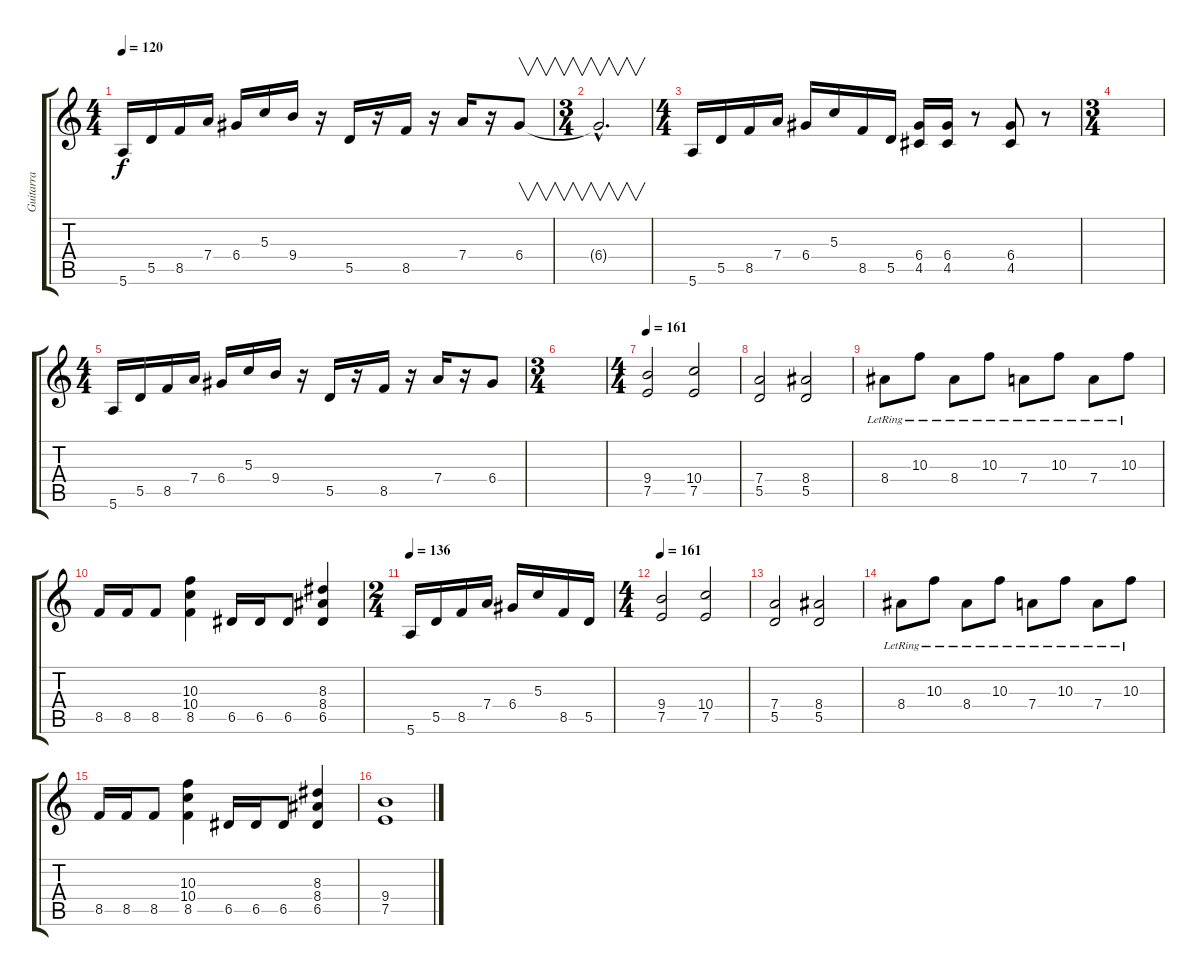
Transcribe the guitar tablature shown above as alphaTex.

\track ("Guitarra" "Guitarra") {instrument overdrivenguitar}
\staff {score tabs}
\tuning (E4 B3 G3 D3 A2 E2) {hide}
\ts (4 4)
\tempo 120
\clef g2
\ks c
5.6.16{dy f} 5.5.16 8.5.16 7.4.16 6.4.16 5.3.16 9.4.16 r.16 5.5.16 r.16 8.5.16 r.16 7.4.16 r.16 6.4.8{v} |
\ts (3 4)
6.4{hac t}.2{v d} |
\ts (4 4)
5.6.16 5.5.16 8.5.16 7.4.16 6.4.16 5.3.16 8.5.16 5.5.16 (6.4 4.5).16 (6.4 4.5).16 r.8 (6.4 4.5).8 r.8 |
\ts (3 4)
|
\ts (4 4)
5.6.16 5.5.16 8.5.16 7.4.16 6.4.16 5.3.16 9.4.16 r.16 5.5.16 r.16 8.5.16 r.16 7.4.16 r.16 6.4.8 |
\ts (3 4)
|
\ts (4 4)
\tempo 161
(9.4 7.5).2 (10.4 7.5).2 |
(7.4 5.5).2 (8.4 5.5).2 |
8.4{lr}.8 10.3{lr}.8 8.4{lr}.8 10.3{lr}.8 7.4{lr}.8 10.3{lr}.8 7.4{lr}.8 10.3{lr}.8 |
8.5.16 8.5.16 8.5.8 (10.3 10.4 8.5).4 6.5.16 6.5.16 6.5.8 (8.3 8.4 6.5).4 |
\ts (2 4)
\tempo 136
5.6.16 5.5.16 8.5.16 7.4.16 6.4.16 5.3.16 8.5.16 5.5.16 |
\ts (4 4)
\tempo 161
(9.4 7.5).2 (10.4 7.5).2 |
(7.4 5.5).2 (8.4 5.5).2 |
8.4{lr}.8 10.3{lr}.8 8.4{lr}.8 10.3{lr}.8 7.4{lr}.8 10.3{lr}.8 7.4{lr}.8 10.3{lr}.8 |
8.5.16 8.5.16 8.5.8 (10.3 10.4 8.5).4 6.5.16 6.5.16 6.5.8 (8.3 8.4 6.5).4 |
(9.4 7.5).1
